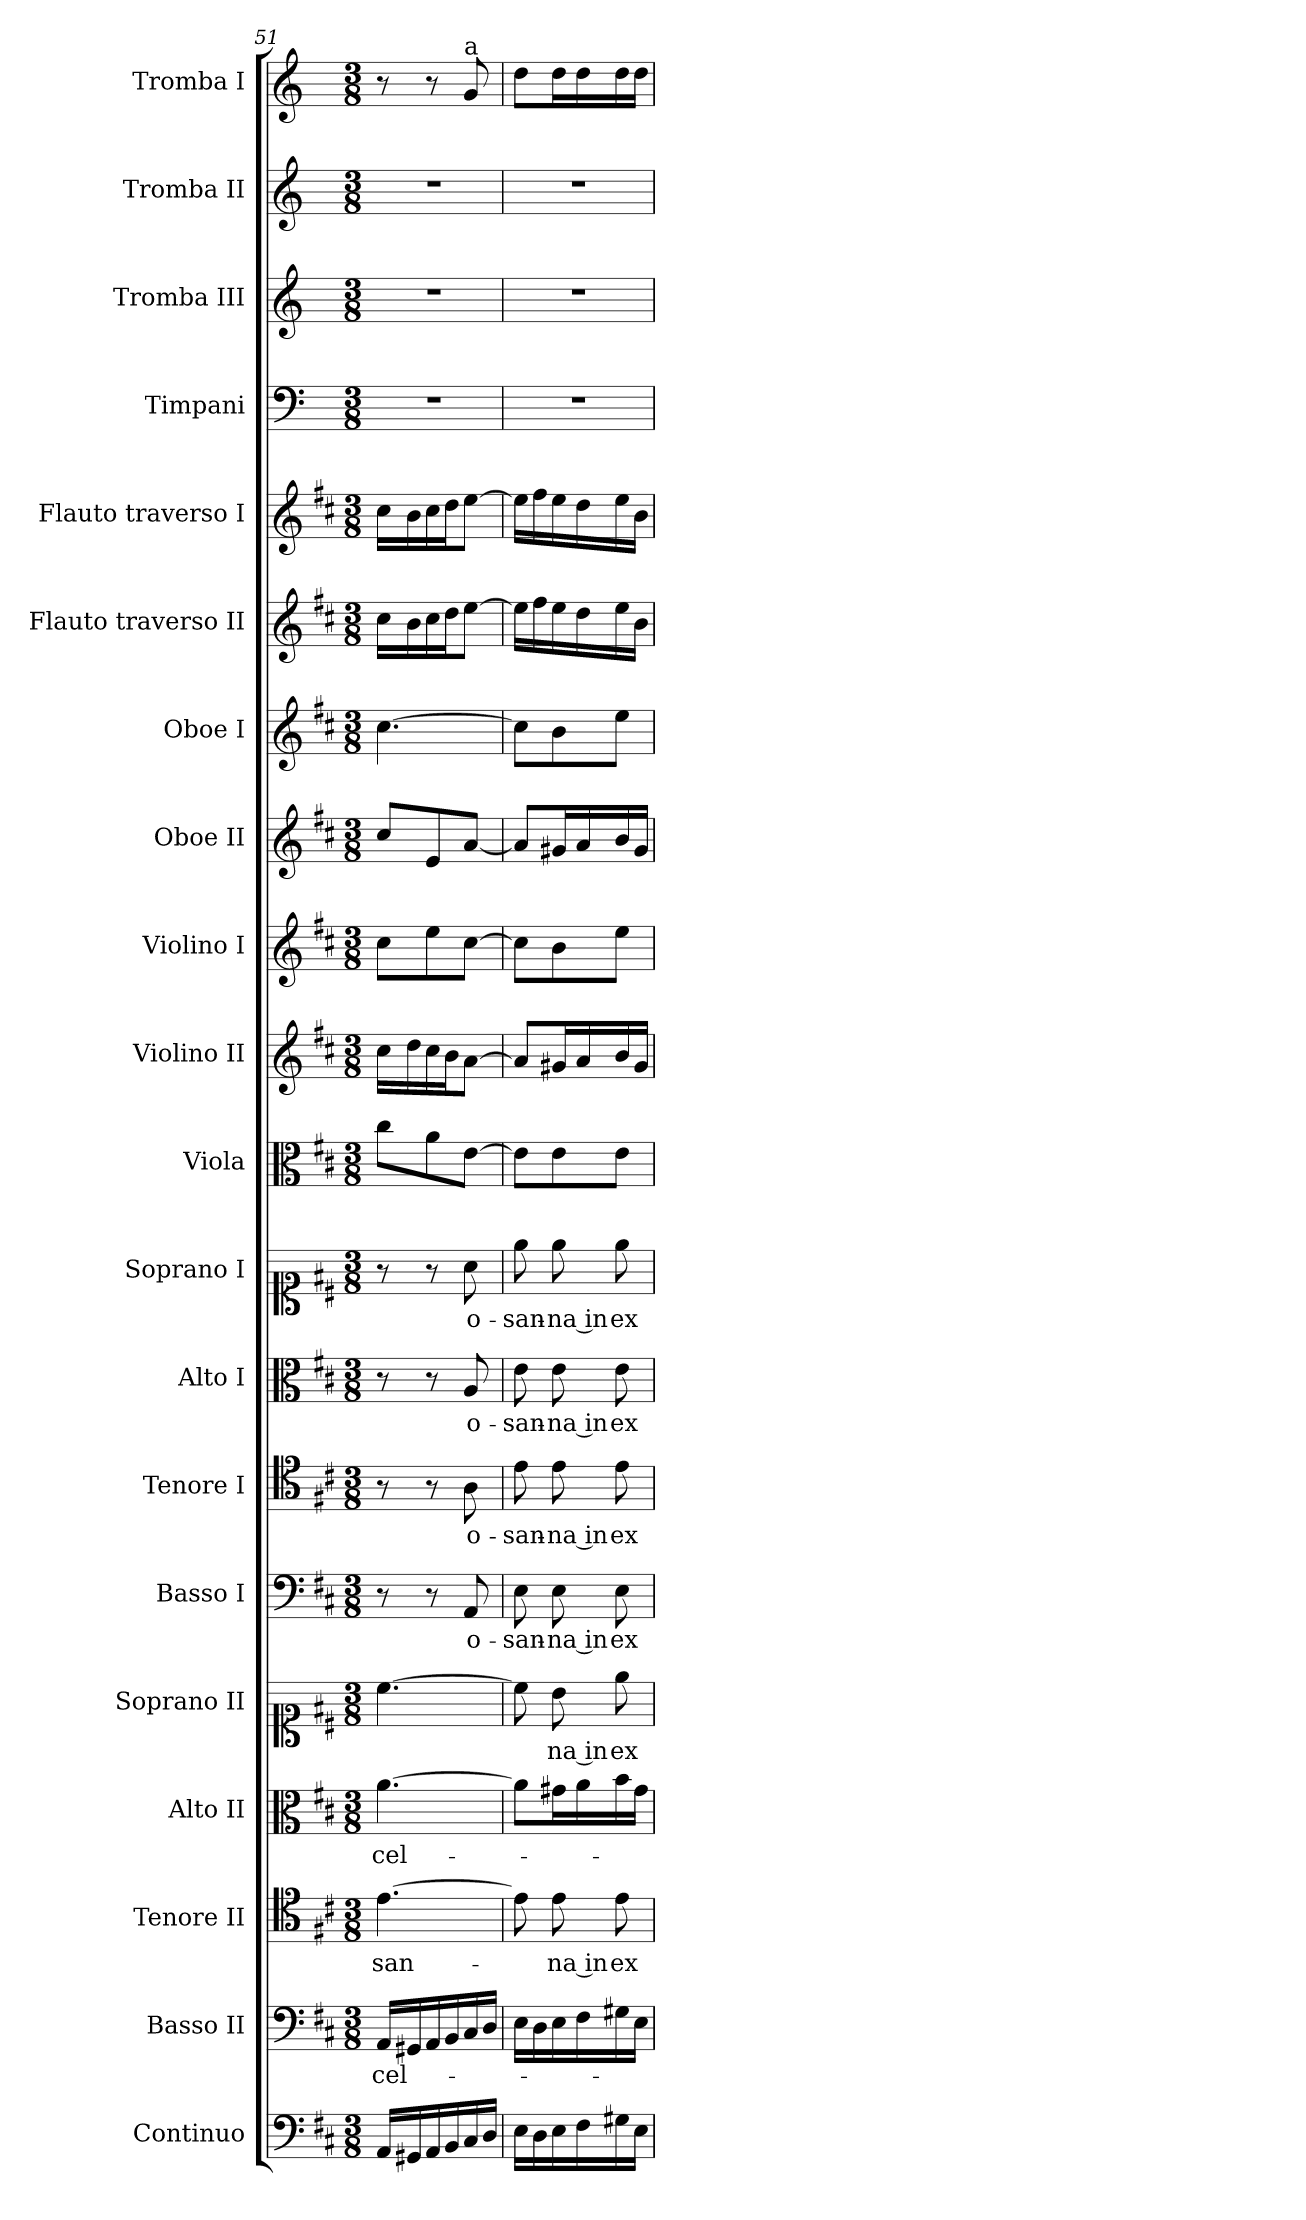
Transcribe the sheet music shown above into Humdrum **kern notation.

**kern	**kern	**text	**kern	**text	**kern	**text	**kern	**text	**kern	**text	**kern	**text	**kern	**text	**kern	**text	**kern	**kern	**kern	**kern	**kern	**kern	**kern	**kern	**kern	**kern	**kern
*part20	*part19	*part19	*part18	*part18	*part17	*part17	*part16	*part16	*part15	*part15	*part14	*part14	*part13	*part13	*part12	*part12	*part11	*part10	*part9	*part8	*part7	*part6	*part5	*part4	*part3	*part2	*part1
*staff20	*staff19	*staff19	*staff18	*staff18	*staff17	*staff17	*staff16	*staff16	*staff15	*staff15	*staff14	*staff14	*staff13	*staff13	*staff12	*staff12	*staff11	*staff10	*staff9	*staff8	*staff7	*staff6	*staff5	*staff4	*staff3	*staff2	*staff1
*I"Continuo	*I"Basso II	*	*I"Tenore II	*	*I"Alto II	*	*I"Soprano II	*	*I"Basso I	*	*I"Tenore I	*	*I"Alto I	*	*I"Soprano I	*	*I"Viola	*I"Violino II	*I"Violino I	*I"Oboe II	*I"Oboe I	*I"Flauto traverso II	*I"Flauto traverso I	*I"Timpani	*I"Tromba III	*I"Tromba II	*I"Tromba I
*I'Cont.	*I'B. II	*	*I'T. II	*	*I'A. II	*	*I'S. II	*	*I'B. I	*	*I'T. I	*	*I'A. I	*	*I'S. I	*	*I'Vla.	*I'Vln. II	*I'Vln. I	*I'Ob. II	*I'Ob. I	*I'Fl. trv. II	*I'Fl. trv. I	*I'Timp.	*I'Tr. III	*I'Tr. II	*I'Tr. I
*clefF4	*clefF4	*	*clefC4	*	*clefC3	*	*clefC1	*	*clefF4	*	*clefC4	*	*clefC3	*	*clefC1	*	*clefC3	*clefG2	*clefG2	*clefG2	*clefG2	*clefG2	*clefG2	*clefF4	*clefG2	*clefG2	*clefG2
*	*	*	*	*	*	*	*	*	*	*	*	*	*	*	*	*	*	*	*	*	*	*	*	*ITrd-1c-2	*ITrd-1c-2	*ITrd-1c-2	*ITrd-1c-2
*k[f#c#]	*k[f#c#]	*	*k[f#c#]	*	*k[f#c#]	*	*k[f#c#]	*	*k[f#c#]	*	*k[f#c#]	*	*k[f#c#]	*	*k[f#c#]	*	*k[f#c#]	*k[f#c#]	*k[f#c#]	*k[f#c#]	*k[f#c#]	*k[f#c#]	*k[f#c#]	*k[f#c#]	*k[f#c#]	*k[f#c#]	*k[f#c#]
*M3/8	*M3/8	*	*M3/8	*	*M3/8	*	*M3/8	*	*M3/8	*	*M3/8	*	*M3/8	*	*M3/8	*	*M3/8	*M3/8	*M3/8	*M3/8	*M3/8	*M3/8	*M3/8	*M3/8	*M3/8	*M3/8	*M3/8
=51	=51	=51	=51	=51	=51	=51	=51	=51	=51	=51	=51	=51	=51	=51	=51	=51	=51	=51	=51	=51	=51	=51	=51	=51	=51	=51	=51
16AA/LL	16AA/LL	-cel-	[4.e\	-san-	[4.a\	-cel-	[4.cc#\	.	8r	.	8r	.	8r	.	8r	.	8cc#\L	16cc#\LL	8cc#\L	8cc#/L	[4.cc#\	16cc#\LL	16cc#\LL	4.r	4.r	4.r	8r
16GG#X/	16GG#X/	.	.	.	.	.	.	.	.	.	.	.	.	.	.	.	.	16dd\	.	.	.	16b\	16b\	.	.	.	.
16AA/	16AA/	.	.	.	.	.	.	.	8r	.	8r	.	8r	.	8r	.	8a\	16cc#\	8ee\	8e/	.	16cc#\	16cc#\	.	.	.	8r
16BB/	16BB/	.	.	.	.	.	.	.	.	.	.	.	.	.	.	.	.	16b\J	.	.	.	16dd\J	16dd\J	.	.	.	.
!	!	!	!	!	!	!	!	!	!	!	!	!	!	!	!	!	!	!	!	!	!	!	!	!	!	!	!LO:TX:a:t=a
16C#/	16C#/	.	.	.	.	.	.	.	8AA/	o-	8A\	o-	8A/	o-	8a\	o-	[8e\J	[8a\J	[8cc#\J	[8a/J	.	[8ee\J	[8ee\J	.	.	.	8a/
16D/JJ	16D/JJ	.	.	.	.	.	.	.	.	.	.	.	.	.	.	.	.	.	.	.	.	.	.	.	.	.	.
=52	=52	=52	=52	=52	=52	=52	=52	=52	=52	=52	=52	=52	=52	=52	=52	=52	=52	=52	=52	=52	=52	=52	=52	=52	=52	=52	=52
16E\LL	16E\LL	.	8e\]	.	8a\L]	.	8cc#\]	.	8E\	-san-	8e\	-san-	8e\	-san-	8ee\	-san-	8e\L]	8a/L]	8cc#\L]	8a/L]	8cc#\L]	16ee\LL]	16ee\LL]	4.r	4.r	4.r	8ee\L
16D\	16D\	.	.	.	.	.	.	.	.	.	.	.	.	.	.	.	.	.	.	.	.	16ff#\	16ff#\	.	.	.	.
16E\	16E\	.	8e\	-na in	16g#X\L	.	8b\	-na in	8E\	-na in	8e\	-na in	8e\	-na in	8ee\	-na in	8e\	16g#X/L	8b\	16g#X/L	8b\	16ee\	16ee\	.	.	.	16ee\L
16F#\	16F#\	.	.	.	16a\	.	.	.	.	.	.	.	.	.	.	.	.	16a/	.	16a/	.	16dd\	16dd\	.	.	.	16ee\
16G#X\	16G#X\	.	8e\	ex-	16b\	.	8ee\	ex-	8E\	ex-	8e\	ex-	8e\	ex-	8ee\	ex-	8e\J	16b/	8ee\J	16b/	8ee\J	16ee\	16ee\	.	.	.	16ee\
16E\JJ	16E\JJ	.	.	.	16g#\JJ	.	.	.	.	.	.	.	.	.	.	.	.	16g#/JJ	.	16g#/JJ	.	16b\JJ	16b\JJ	.	.	.	16ee\JJ
=	=	=	=	=	=	=	=	=	=	=	=	=	=	=	=	=	=	=	=	=	=	=	=	=	=	=	=
*-	*-	*-	*-	*-	*-	*-	*-	*-	*-	*-	*-	*-	*-	*-	*-	*-	*-	*-	*-	*-	*-	*-	*-	*-	*-	*-	*-
